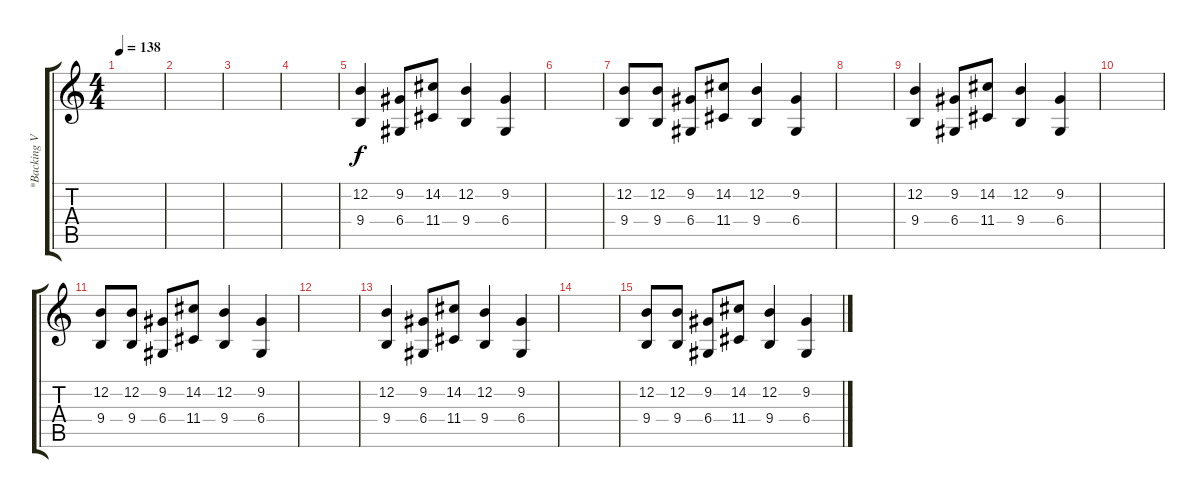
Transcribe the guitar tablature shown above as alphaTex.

\track ("*Backing Vocal" "*Backing V") {instrument baritonesax}
\staff {score tabs}
\tuning (E4 B3 G3 D3 A2 E2) {hide}
\ts (4 4)
\tempo 138
\clef g2
\ks c
|
|
|
|
(12.2 9.4).4 (9.2 6.4).8 (14.2 11.4).8 (12.2 9.4).4 (9.2 6.4).4 |
|
(12.2 9.4).8 (12.2 9.4).8 (9.2 6.4).8 (14.2 11.4).8 (12.2 9.4).4 (9.2 6.4).4 |
|
(12.2 9.4).4 (9.2 6.4).8 (14.2 11.4).8 (12.2 9.4).4 (9.2 6.4).4 |
|
(12.2 9.4).8 (12.2 9.4).8 (9.2 6.4).8 (14.2 11.4).8 (12.2 9.4).4 (9.2 6.4).4 |
|
(12.2 9.4).4 (9.2 6.4).8 (14.2 11.4).8 (12.2 9.4).4 (9.2 6.4).4 |
|
(12.2 9.4).8 (12.2 9.4).8 (9.2 6.4).8 (14.2 11.4).8 (12.2 9.4).4 (9.2 6.4).4
